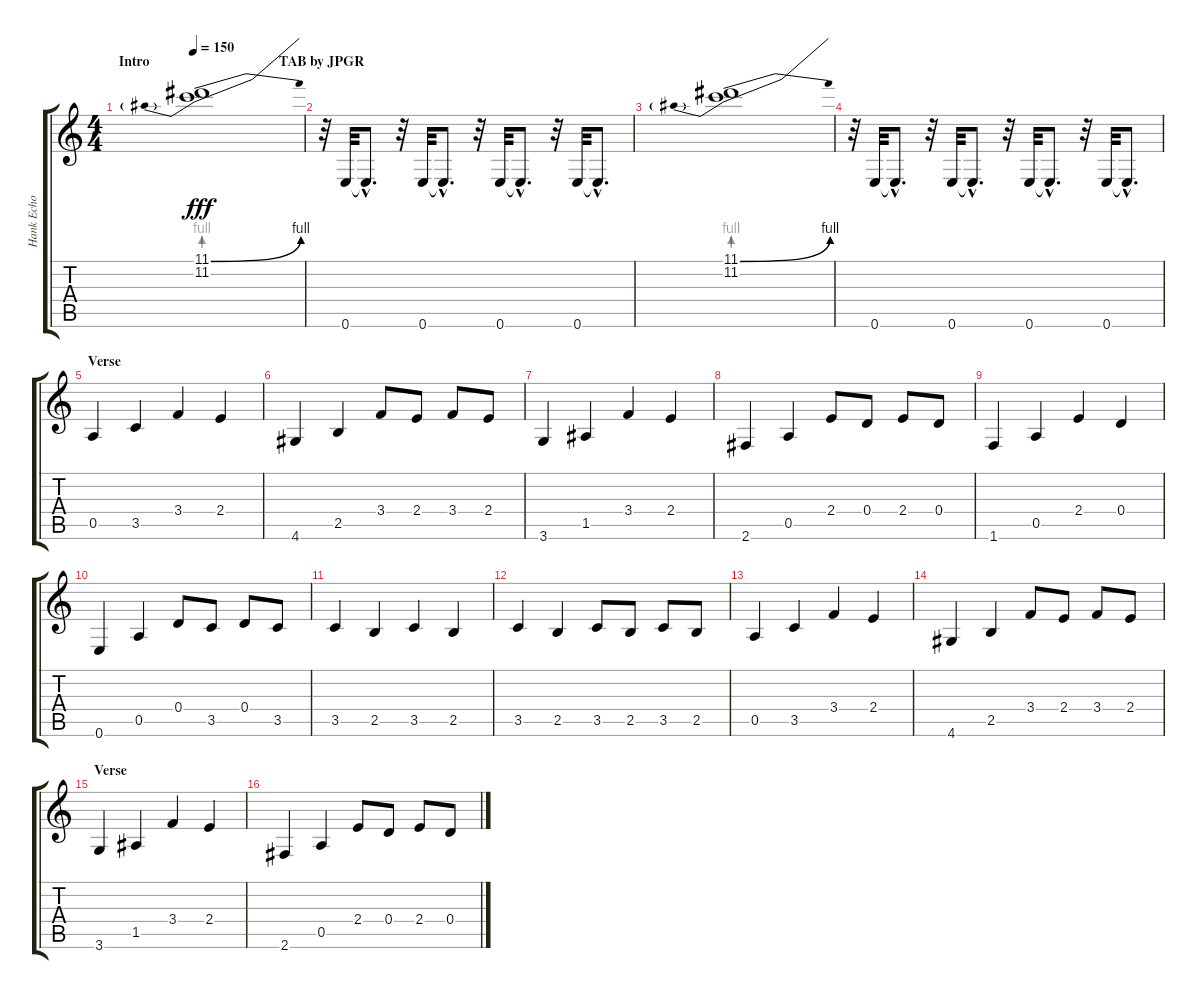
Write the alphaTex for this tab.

\track ("Hank Echo" "Hank Echo") {instrument electricguitarjazz}
\staff {score tabs}
\tuning (E4 B3 G3 D3 A2 E2) {hide}
\ts (4 4)
\section ("" "Intro                                     TAB by JPGR")
\tempo 150
\clef g2
\ks c
(11.1{be (bend 0 0 60 4)} 11.2{be (prebend 0 4 60 4)}).1{dy fff instrument electricguitarjazz} |
r.32{instrument electricguitarmuted} 0.6.32 0.6{hac t}.8{d} r.32 0.6.32 0.6{hac t}.8{d} r.32 0.6.32 0.6{hac t}.8{d} r.32 0.6.32 0.6{hac t}.8{d} |
(11.1{be (bend 0 0 60 4)} 11.2{be (prebend 0 4 60 4)}).1 |
r.32{instrument electricguitarmuted} 0.6.32 0.6{hac t}.8{d} r.32 0.6.32 0.6{hac t}.8{d} r.32 0.6.32 0.6{hac t}.8{d} r.32 0.6.32 0.6{hac t}.8{d} |
\section ("" "Verse")
0.5.4{instrument electricguitarjazz} 3.5.4 3.4.4 2.4.4 |
4.6.4 2.5.4 3.4.8 2.4.8 3.4.8 2.4.8 |
3.6.4 1.5.4 3.4.4 2.4.4 |
2.6.4 0.5.4 2.4.8 0.4.8 2.4.8 0.4.8 |
1.6.4 0.5.4 2.4.4 0.4.4 |
0.6.4 0.5.4 0.4.8 3.5.8 0.4.8 3.5.8 |
3.5.4 2.5.4 3.5.4 2.5.4 |
3.5.4 2.5.4 3.5.8 2.5.8 3.5.8 2.5.8 |
0.5.4 3.5.4 3.4.4 2.4.4 |
4.6.4 2.5.4 3.4.8 2.4.8 3.4.8 2.4.8 |
\section ("" "Verse")
3.6.4 1.5.4 3.4.4 2.4.4 |
2.6.4 0.5.4 2.4.8 0.4.8 2.4.8 0.4.8
